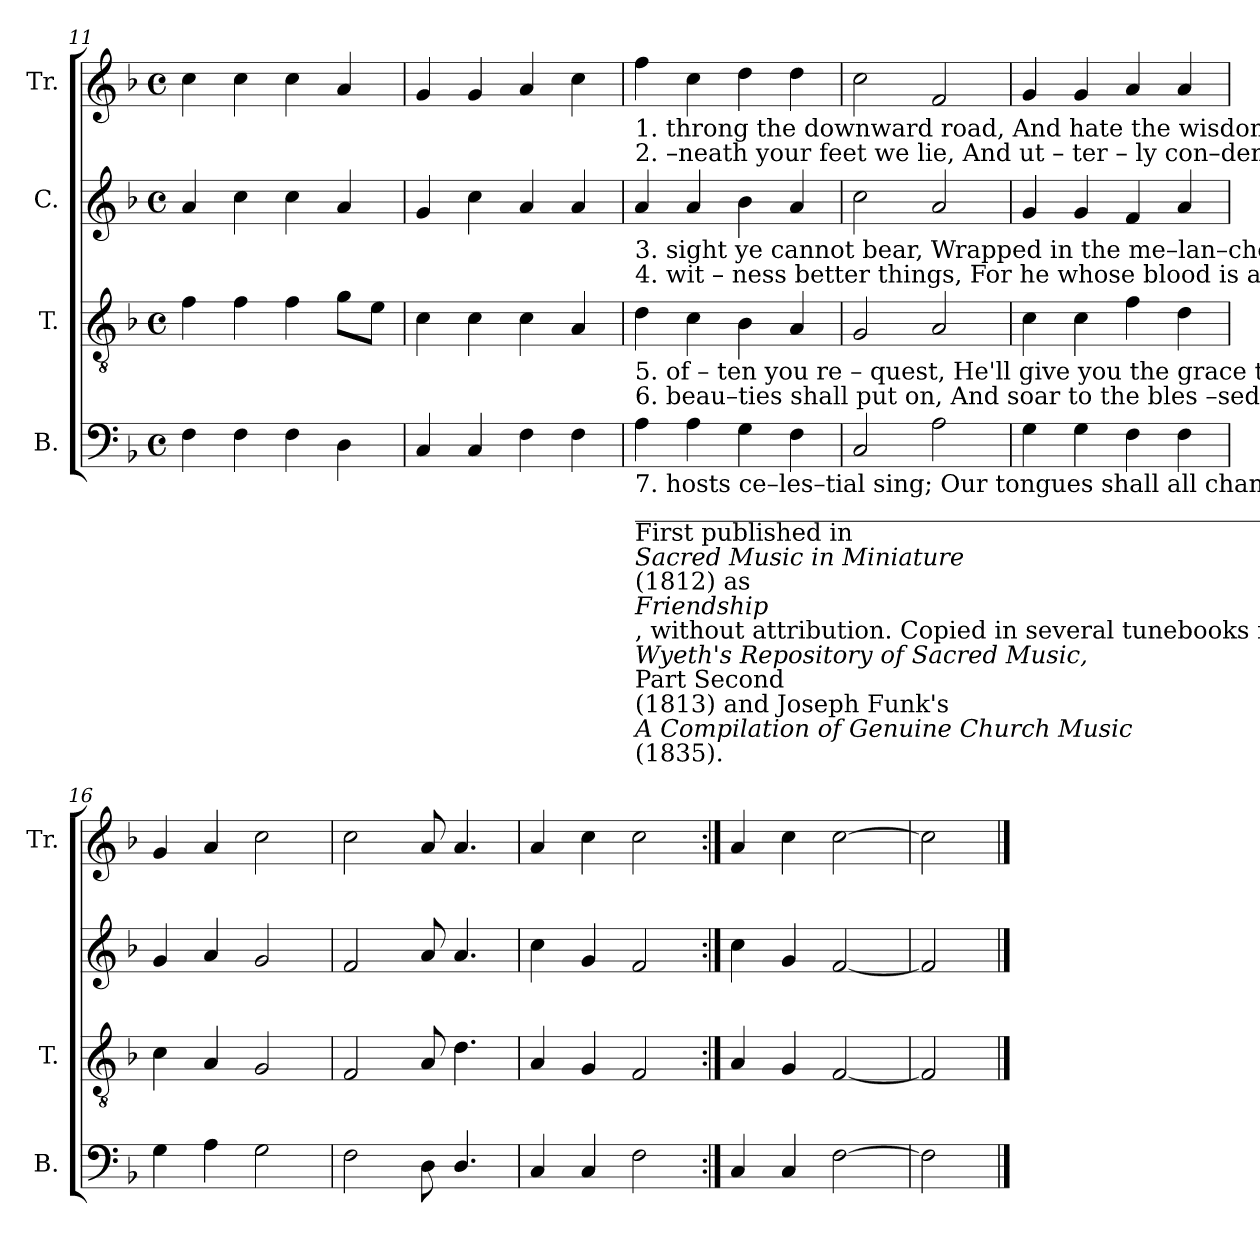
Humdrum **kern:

**kern	**kern	**kern	**kern
*part4	*part3	*part2	*part1
*staff4	*staff3	*staff2	*staff1
*I"B.	*I"T.	*I"C.	*I"Tr.
*I'B.	*I'T.	*	*I'Tr.
*clefF4	*clefGv2	*clefG2	*clefG2
*k[b-]	*k[b-]	*k[b-]	*k[b-]
*M4/4	*M4/4	*M4/4	*M4/4
*met(c)	*met(c)	*met(c)	*met(c)
=11	=11	=11	=11
4F!\	4f!\	4a!/	4cc!\
4F!\	4f!\	4cc!\	4cc!\
4F!\	4f!\	4cc!\	4cc!\
4D!\	8g!\L	4a!/	4a!/
.	8e!\J	.	.
=12	=12	=12	=12
4C!/	4c!\	4g!/	4g!/
4C!/	4c!\	4cc!\	4g!/
4F!\	4c!\	4a!/	4a!/
4F!\	4A!/	4a!/	4cc!\
!!LO:LB:g=z
=13	=13	=13	=13
!	!	!	!LO:TX:b:t=1. throng the downward road,  And  hate  the  wisdom from above,    And  mock the sons of God?
!	!	!	!LO:TX:b:t=2. –neath your feet we lie,     And   ut – ter – ly con–demn’d we live,    And  un – la –men –ted  die.
!	!	!LO:TX:b:t=3. sight  ye  cannot   bear,   Wrapped  in  the  me–lan–cho–ly  gloom     Of   fan – ci – ful  des – pair.	!
!	!	!LO:TX:b:t=4. wit – ness better things,   For  he  whose  blood  is  all  our   boast   Hath made us priests and kings.	!
!	!LO:TX:b:t=5. of – ten  you  re – quest,  He'll  give  you  the  grace  to  conquer,      And  take  you  up   to   rest.	!	!
!	!LO:TX:b:t=6. beau–ties  shall  put  on,  And   soar   to    the bles –sed  mansions    Where our Redeemer’s gone.	!	!
!LO:TX:b:t=7. hosts  ce–les–tial  sing;   Our  tongues shall all chant the glo–ries      Of   our   im–mor–tal  King.	!	!	!
!LO:TX:b:t=_____________________________________________________________________________________________________________________________________________	!	!	!
!LO:TX:b:t=First published in	!	!	!
!LO:TX:b:i:t=Sacred Music in Miniature	!	!	!
!LO:TX:b:t=(1812) as	!	!	!
!LO:TX:b:i:t=Friendship	!	!	!
!LO:TX:b:t=,  without attribution. Copied in several tunebooks following, including	!	!	!
!LO:TX:b:i:t=Wyeth's Repository of Sacred Music,	!	!	!
!LO:TX:b:t=Part Second	!	!	!
!LO:TX:b:t=(1813) and Joseph Funk's	!	!	!
!LO:TX:b:i:t=A Compilation of Genuine Church Music	!	!	!
!LO:TX:b:t=(1835).	!	!	!
4A!\	4d!\	4a!/	4ff!\
4A!\	4c!\	4a!/	4cc!\
4G!\	4B-!\	4b-!\	4dd!\
4F!\	4A!/	4a!/	4dd!\
=14	=14	=14	=14
2C!/	2G!/	2cc!\	2cc!\
2A!\	2A!/	2a!/	2f!/
=15	=15	=15	=15
4G!\	4c!\	4g!/	4g!/
4G!\	4c!\	4g!/	4g!/
4F!\	4f!\	4f!/	4a!/
4F!\	4d!\	4a!/	4a!/
=16	=16	=16	=16
4G!\	4c!\	4g!/	4g!/
4A!\	4A!/	4a!/	4a!/
2G!\	2G!/	2g!/	2cc!\
=17	=17	=17	=17
2F!\	2F!/	2f!/	2cc!\
8D!\	8A!/	8a!/	8a!/
4.D!/	4.d!\	4.a!/	4.a!/
=18	=18	=18	=18
4C!/	4A!/	4cc!\	4a!/
4C!/	4G!/	4g!/	4cc!\
2F!\	2F!/	2f!/	2cc!\
=19:|!	=19:|!	=19:|!	=19:|!
4C!/	4A!/	4cc!\	4a!/
4C!/	4G!/	4g!/	4cc!\
[2F!\	[2F!/	[2f!/	[2cc!\
=20	=20	=20	=20
2F!\]	2F!/]	2f!/]	2cc!\]
==	==	==	==
*-	*-	*-	*-
